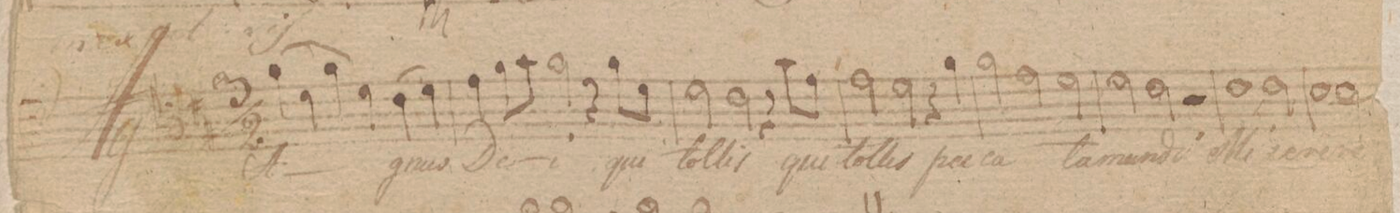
**kern	**text
*I"Tenore	*
*clefC4	*
*k[f#c#]	*
*M3/2	*
(4f#\	A-
4d\	.
4f#\	.
4d\)	.
(4c#\	-gnus
4d\)	.
=2	=2
4e\	De-
*8\right	*
8f#\L	.
8g\J	.
*2\right	*
2f#\	-i
4r	.
8f#\L	qui
8d\J	.
=3	=3
2d\	tol-
2c#\	-lis
4r	.
8g\L	qui
8e\J	.
=4	=4
2e\	tol-
2d\	-lis
4r	.
4f#\	pec-
=5	=5
2f#\	-ca-
2e\	.
2d\	-ta
=6	=6
2d\	mun-
2c#\	-di
2r	.
=7	=7
1c#	Mi-
2c#\	-se-
=8	=8
1B	-re-
2B\	-re
=9	=9
*-	*-
